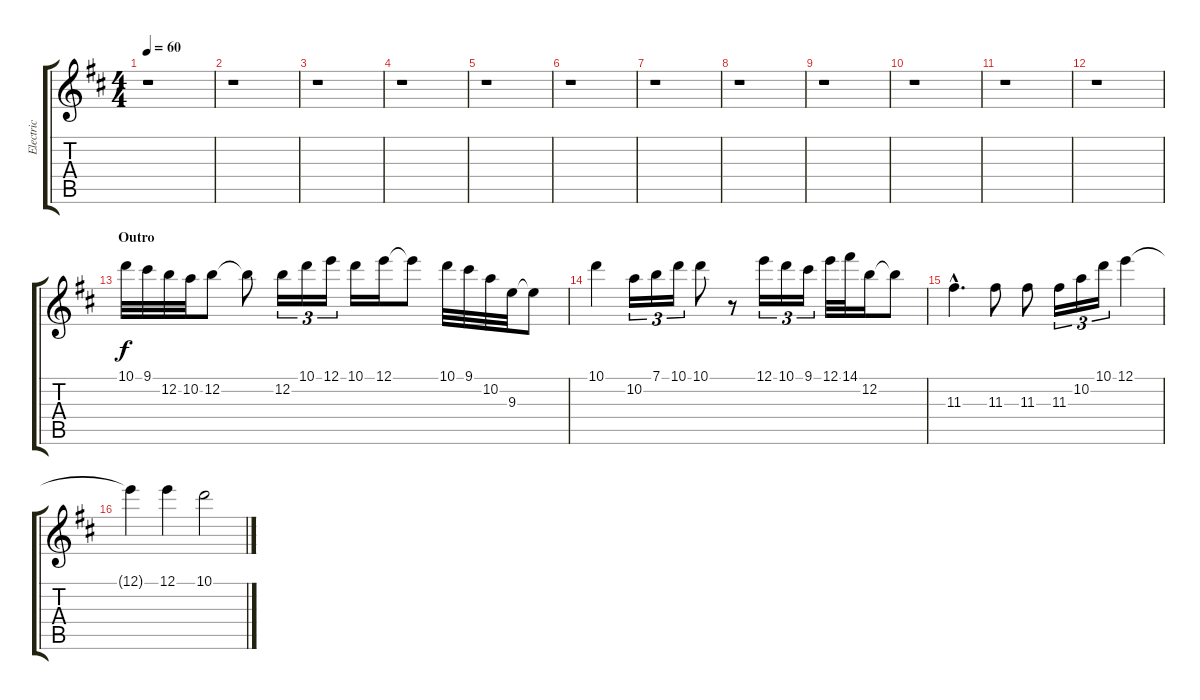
\track ("Electric" "Electric") {instrument overdrivenguitar}
\staff {score tabs}
\tuning (E4 B3 G3 D3 A2 E2) {hide}
\ts (4 4)
\tempo 60
\clef g2
\ks bminor
r.1{dy f} |
r.1 |
r.1 |
r.1 |
r.1 |
r.1 |
r.1 |
r.1 |
r.1 |
r.1 |
r.1 |
r.1 |
\section ("" "Outro")
10.1.32 9.1.32 12.2.32 10.2.32 12.2.8 12.2{t}.8 12.2.16{tu (3 2)} 10.1.16{tu (3 2)} 12.1.16{tu (3 2)} 10.1.16 12.1.16 12.1{t}.8 10.1.32 9.1.32 10.2.32 9.3.32 9.3{t}.8 |
10.1.4 10.2.16{tu (3 2)} 7.1.16{tu (3 2)} 10.1.16{tu (3 2)} 10.1.8 r.8 12.1.16{tu (3 2)} 10.1.16{tu (3 2)} 9.1.16{tu (3 2)} 12.1.32 14.1.32 12.2.16 12.2{t}.8 |
11.3{hac}.4{d} 11.3.8 11.3.8 11.3.16{tu (3 2)} 10.2.16{tu (3 2)} 10.1.16{tu (3 2)} 12.1.4 |
12.1{t}.4 12.1.4 10.1.2
